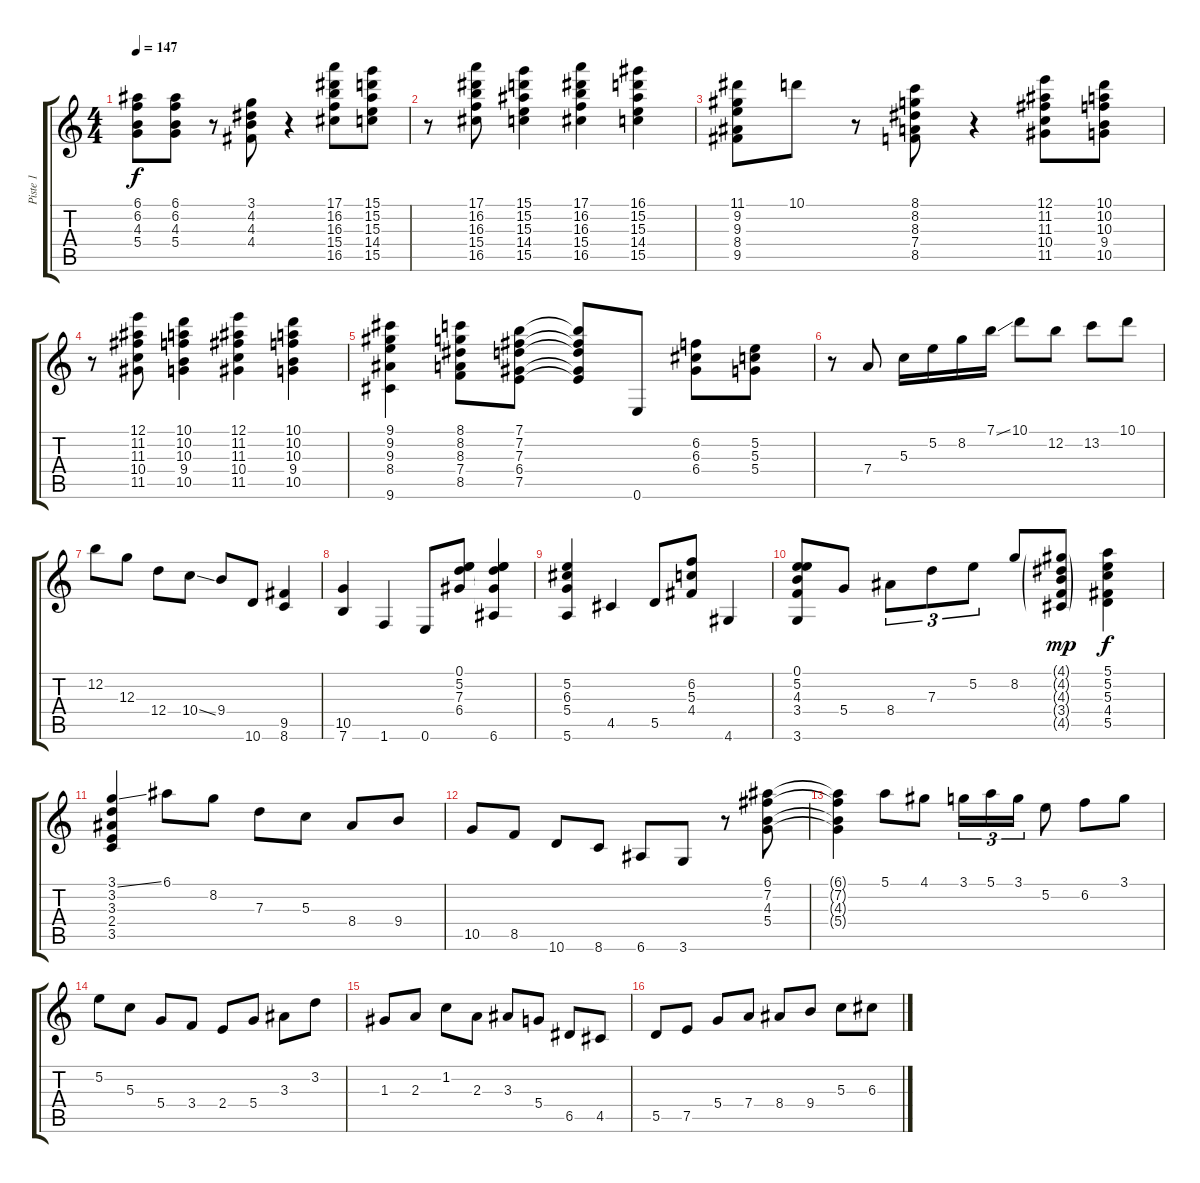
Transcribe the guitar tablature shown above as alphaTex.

\track ("Piste 1" "Piste 1") {instrument electricguitarjazz}
\staff {score tabs}
\tuning (E4 B3 G3 D3 A2 E2) {hide}
\ts (4 4)
\tempo 147
\clef g2
\ks c
(6.1 6.2 4.3 5.4).8{dy f} (6.1 6.2 4.3 5.4).8 r.8 (3.1 4.2 4.3 4.4).8 r.4 (17.1 16.2 16.3 15.4 16.5).8 (15.1 15.2 15.3 14.4 15.5).8 |
r.8 (17.1 16.2 16.3 15.4 16.5).8 (15.1 15.2 15.3 14.4 15.5).4 (17.1 16.2 16.3 15.4 16.5).4 (16.1 15.2 15.3 14.4 15.5).4 |
(11.1 9.2 9.3 8.4 9.5).8 10.1.8 r.8 (8.1 8.2 8.3 7.4 8.5).8 r.4 (12.1 11.2 11.3 10.4 11.5).8 (10.1 10.2 10.3 9.4 10.5).8 |
r.8 (12.1 11.2 11.3 10.4 11.5).8 (10.1 10.2 10.3 9.4 10.5).4 (12.1 11.2 11.3 10.4 11.5).4 (10.1 10.2 10.3 9.4 10.5).4 |
(9.1 9.2 9.3 8.4 9.6).4 (8.1 8.2 8.3 7.4 8.5).8 (7.1 7.2 7.3 6.4 7.5).8 (7.1{t} 7.2{t} 7.3{t} 6.4{t} 7.5{t}).8 0.6.8 (6.2 6.3 6.4).8 (5.2 5.3 5.4).8 |
r.8 7.4.8 5.3.16 5.2.16 8.2.16 7.1{ss}.16 10.1.8 12.2.8 13.2.8 10.1.8 |
12.2.8 12.3.8 12.4.8 10.4{ss}.8 9.4.8 10.6.8 (9.5 8.6).4 |
(10.5 7.6).4 1.6.4 0.6.8 (0.1 5.2 7.3 6.4).8 (0.1{t} 5.2{t} 7.3{t} 6.4{t} 6.6).4 |
(5.2 6.3 5.4 5.6).4 4.5.4 5.5.8 (6.2 5.3 4.4).8 4.6.4 |
(0.1 5.2 4.3 3.4 3.6).8 5.4.8 8.4.8{tu (3 2)} 7.3.8{tu (3 2)} 5.2.8{tu (3 2)} 8.2.8 (4.1{g} 4.2{g} 4.3{g} 3.4{g} 4.5{g}).8{dy mp} (5.1 5.2 5.3 4.4 5.5).4{dy f} |
(3.1{ss} 3.2 3.3 2.4 3.5).4 6.1.8 8.2.8 7.3.8 5.3.8 8.4.8 9.4.8 |
10.5.8 8.5.8 10.6.8 8.6.8 6.6.8 3.6.8 r.8 (6.1 7.2 4.3 5.4).8 |
(6.1{t} 7.2{t} 4.3{t} 5.4{t}).4 5.1.8 4.1.8 3.1.16{tu (3 2)} 5.1.16{tu (3 2)} 3.1.16{tu (3 2)} 5.2.8 6.2.8 3.1.8 |
5.2.8 5.3.8 5.4.8 3.4.8 2.4.8 5.4.8 3.3.8 3.2.8 |
1.3.8 2.3.8 1.2.8 2.3.8 3.3.8 5.4.8 6.5.8 4.5.8 |
5.5.8 7.5.8 5.4.8 7.4.8 8.4.8 9.4.8 5.3.8 6.3.8
